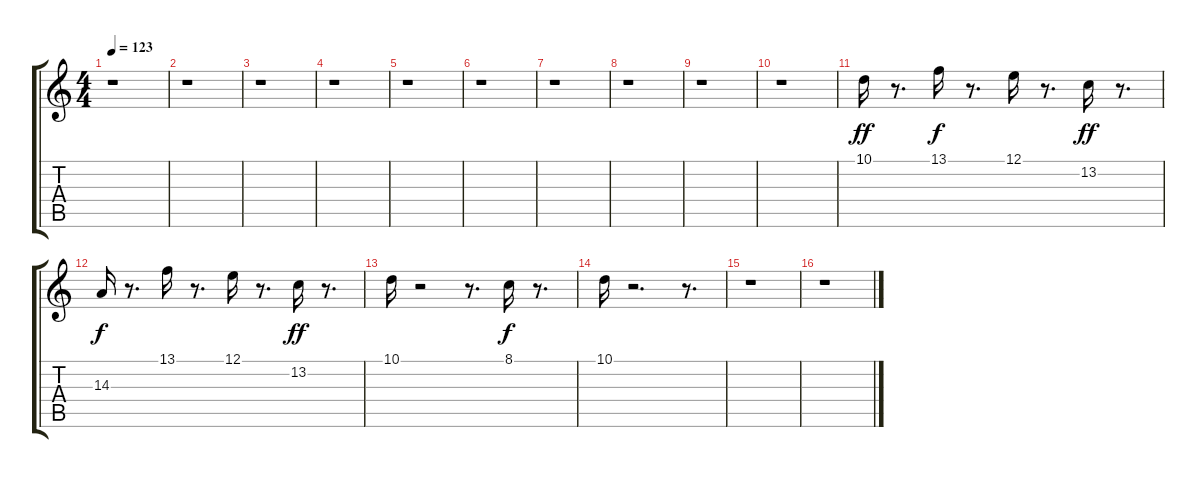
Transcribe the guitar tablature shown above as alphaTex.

\track "" {instrument fx2soundtrack}
\staff {score tabs}
\tuning (E4 B3 G3 D3 A2 E2) {hide}
\ts (4 4)
\tempo 123
\clef g2
\ks c
r.1{dy f} |
r.1 |
r.1 |
r.1 |
r.1 |
r.1 |
r.1 |
r.1 |
r.1 |
r.1 |
10.1.16{dy ff} r.8{d} 13.1.16{dy f} r.8{d} 12.1.16 r.8{d} 13.2.16{dy ff} r.8{d} |
14.3.16{dy f} r.8{d} 13.1.16 r.8{d} 12.1.16 r.8{d} 13.2.16{dy ff} r.8{d} |
10.1.16 r.2 r.8{d} 8.1.16{dy f} r.8{d} |
10.1.16 r.2{d} r.8{d} |
r.1 |
r.1
